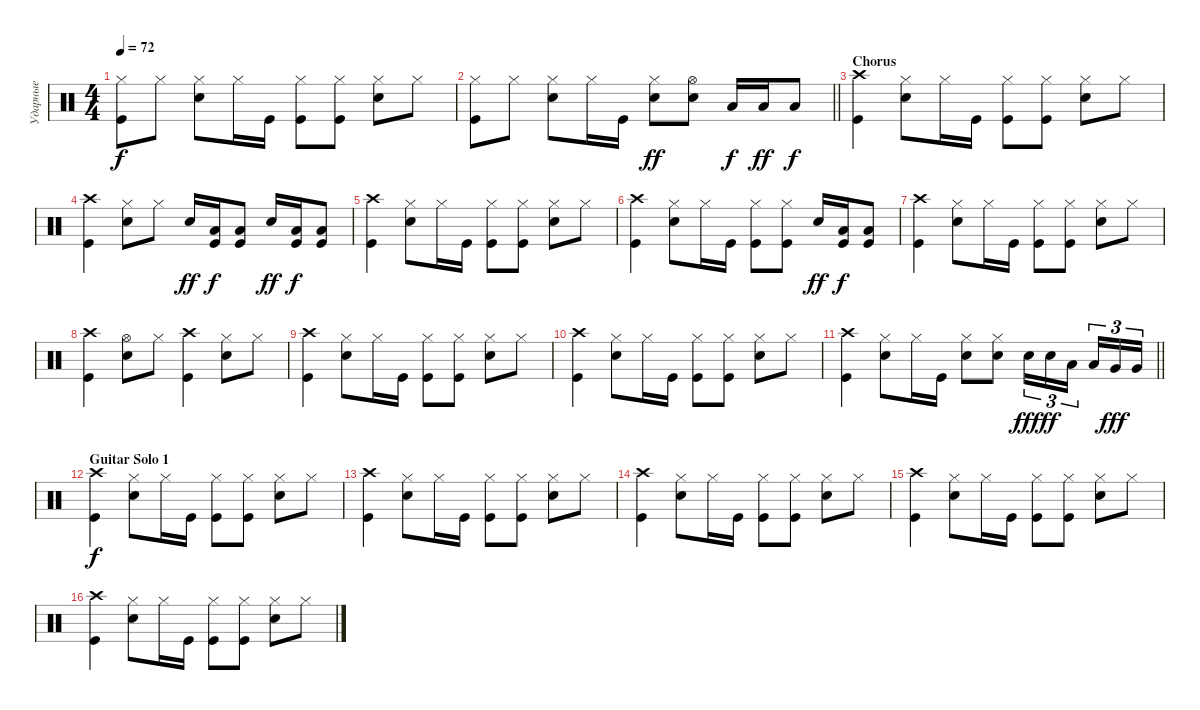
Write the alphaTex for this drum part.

\track ("Ударные" "Ударные") {instrument percussion}
\staff {score}
\articulation defaults
\ts (4 4)
\tempo 72
\clef neutral
\ks c
("Kick (hit)" "Hi-Hat (closed)").8{dy f} "Hi-Hat (closed)".8 ("Hi-Hat (closed)" "Snare (hit) 2").8 "Hi-Hat (closed)".16 "Kick (hit)".16 ("Hi-Hat (closed)" "Kick (hit)").8 ("Hi-Hat (closed)" "Kick (hit)").8 ("Hi-Hat (closed)" "Snare (hit) 2").8 "Hi-Hat (closed)".8 |
\barLineRight lightlight
("Kick (hit)" "Hi-Hat (closed)").8 "Hi-Hat (closed)".8 ("Hi-Hat (closed)" "Snare (hit) 2").8 "Hi-Hat (closed)".16 "Kick (hit)".16 ("Snare (hit) 2" "Hi-Hat (closed)").8{dy ff} ("Snare (hit) 2" "Hi-Hat (open)").8 "Low Tom (hit)".16{dy f} "Low Tom (hit)".16{dy ff} "Low Tom (hit)".8{dy f} |
\section ("" "Chorus")
("Kick (hit)" "Crash high (hit)").4 ("Hi-Hat (closed)" "Snare (hit) 2").8 "Hi-Hat (closed)".16 "Kick (hit)".16 ("Hi-Hat (closed)" "Kick (hit)").8 ("Hi-Hat (closed)" "Kick (hit)").8 ("Hi-Hat (closed)" "Snare (hit) 2").8 "Hi-Hat (closed)".8 |
("Kick (hit)" "Crash high (hit)").4 ("Hi-Hat (closed)" "Snare (hit) 2").8 "Hi-Hat (closed)".8 "Snare (hit) 2".16{dy ff} ("Kick (hit)" "Low Floor Tom (hit)").16{dy f} ("Kick (hit)" "Low Floor Tom (hit)").8 "Snare (hit) 2".16{dy ff} ("Kick (hit)" "Low Floor Tom (hit)").16{dy f} ("Kick (hit)" "Low Floor Tom (hit)").8 |
("Kick (hit)" "Crash high (hit)").4 ("Hi-Hat (closed)" "Snare (hit) 2").8 "Hi-Hat (closed)".16 "Kick (hit)".16 ("Hi-Hat (closed)" "Kick (hit)").8 ("Hi-Hat (closed)" "Kick (hit)").8 ("Hi-Hat (closed)" "Snare (hit) 2").8 "Hi-Hat (closed)".8 |
("Kick (hit)" "Crash high (hit)").4 ("Hi-Hat (closed)" "Snare (hit) 2").8 "Hi-Hat (closed)".16 "Kick (hit)".16 ("Hi-Hat (closed)" "Kick (hit)").8 ("Hi-Hat (closed)" "Kick (hit)").8 "Snare (hit) 2".16{dy ff} ("Kick (hit)" "Low Floor Tom (hit)").16{dy f} ("Kick (hit)" "Low Floor Tom (hit)").8 |
("Kick (hit)" "Crash high (hit)").4 ("Hi-Hat (closed)" "Snare (hit) 2").8 "Hi-Hat (closed)".16 "Kick (hit)".16 ("Hi-Hat (closed)" "Kick (hit)").8 ("Hi-Hat (closed)" "Kick (hit)").8 ("Hi-Hat (closed)" "Snare (hit) 2").8 "Hi-Hat (closed)".8 |
("Kick (hit)" "Crash high (hit)").4 ("Hi-Hat (open)" "Snare (hit) 2").8 "Hi-Hat (closed)".8 ("Crash high (hit)" "Kick (hit)").4 ("Hi-Hat (closed)" "Snare (hit) 2").8 "Hi-Hat (closed)".8 |
("Kick (hit)" "Crash high (hit)").4 ("Hi-Hat (closed)" "Snare (hit) 2").8 "Hi-Hat (closed)".16 "Kick (hit)".16 ("Hi-Hat (closed)" "Kick (hit)").8 ("Hi-Hat (closed)" "Kick (hit)").8 ("Hi-Hat (closed)" "Snare (hit) 2").8 "Hi-Hat (closed)".8 |
("Kick (hit)" "Crash high (hit)").4 ("Snare (hit) 2" "Hi-Hat (closed)").8 "Hi-Hat (closed)".16 "Kick (hit)".16 ("Kick (hit)" "Hi-Hat (closed)").8 ("Kick (hit)" "Hi-Hat (closed)").8 ("Snare (hit) 2" "Hi-Hat (closed)").8 "Hi-Hat (closed)".8 |
\barLineRight lightlight
("Kick (hit)" "Crash high (hit)").4 ("Snare (hit) 2" "Hi-Hat (closed)").8 "Hi-Hat (closed)".16 "Kick (hit)".16 ("Snare (hit) 2" "Hi-Hat (closed)").8 ("Snare (hit) 2" "Hi-Hat (closed)").8 "Snare (hit) 2".16{tu (3 2) dy fff} "Snare (hit) 2".16{tu (3 2) dy ff} "Low Tom (hit)".16{tu (3 2) beam splitsecondary} "Low Tom (hit)".16{tu (3 2)} "Very Low Tom (hit)".16{tu (3 2) dy fff} "Very Low Tom (hit)".16{tu (3 2)} |
\section ("" "Guitar Solo 1")
("Kick (hit)" "Crash high (hit)").4{dy f} ("Hi-Hat (closed)" "Snare (hit) 2").8 "Hi-Hat (closed)".16 "Kick (hit)".16 ("Hi-Hat (closed)" "Kick (hit)").8 ("Hi-Hat (closed)" "Kick (hit)").8 ("Hi-Hat (closed)" "Snare (hit) 2").8 "Hi-Hat (closed)".8 |
("Kick (hit)" "Crash high (hit)").4 ("Hi-Hat (closed)" "Snare (hit) 2").8 "Hi-Hat (closed)".16 "Kick (hit)".16 ("Hi-Hat (closed)" "Kick (hit)").8 ("Hi-Hat (closed)" "Kick (hit)").8 ("Hi-Hat (closed)" "Snare (hit) 2").8 "Hi-Hat (closed)".8 |
("Kick (hit)" "Crash high (hit)").4 ("Hi-Hat (closed)" "Snare (hit) 2").8 "Hi-Hat (closed)".16 "Kick (hit)".16 ("Hi-Hat (closed)" "Kick (hit)").8 ("Hi-Hat (closed)" "Kick (hit)").8 ("Hi-Hat (closed)" "Snare (hit) 2").8 "Hi-Hat (closed)".8 |
("Kick (hit)" "Crash high (hit)").4 ("Hi-Hat (closed)" "Snare (hit) 2").8 "Hi-Hat (closed)".16 "Kick (hit)".16 ("Hi-Hat (closed)" "Kick (hit)").8 ("Hi-Hat (closed)" "Kick (hit)").8 ("Hi-Hat (closed)" "Snare (hit) 2").8 "Hi-Hat (closed)".8 |
("Kick (hit)" "Crash high (hit)").4 ("Hi-Hat (closed)" "Snare (hit) 2").8 "Hi-Hat (closed)".16 "Kick (hit)".16 ("Hi-Hat (closed)" "Kick (hit)").8 ("Hi-Hat (closed)" "Kick (hit)").8 ("Hi-Hat (closed)" "Snare (hit) 2").8 "Hi-Hat (closed)".8
